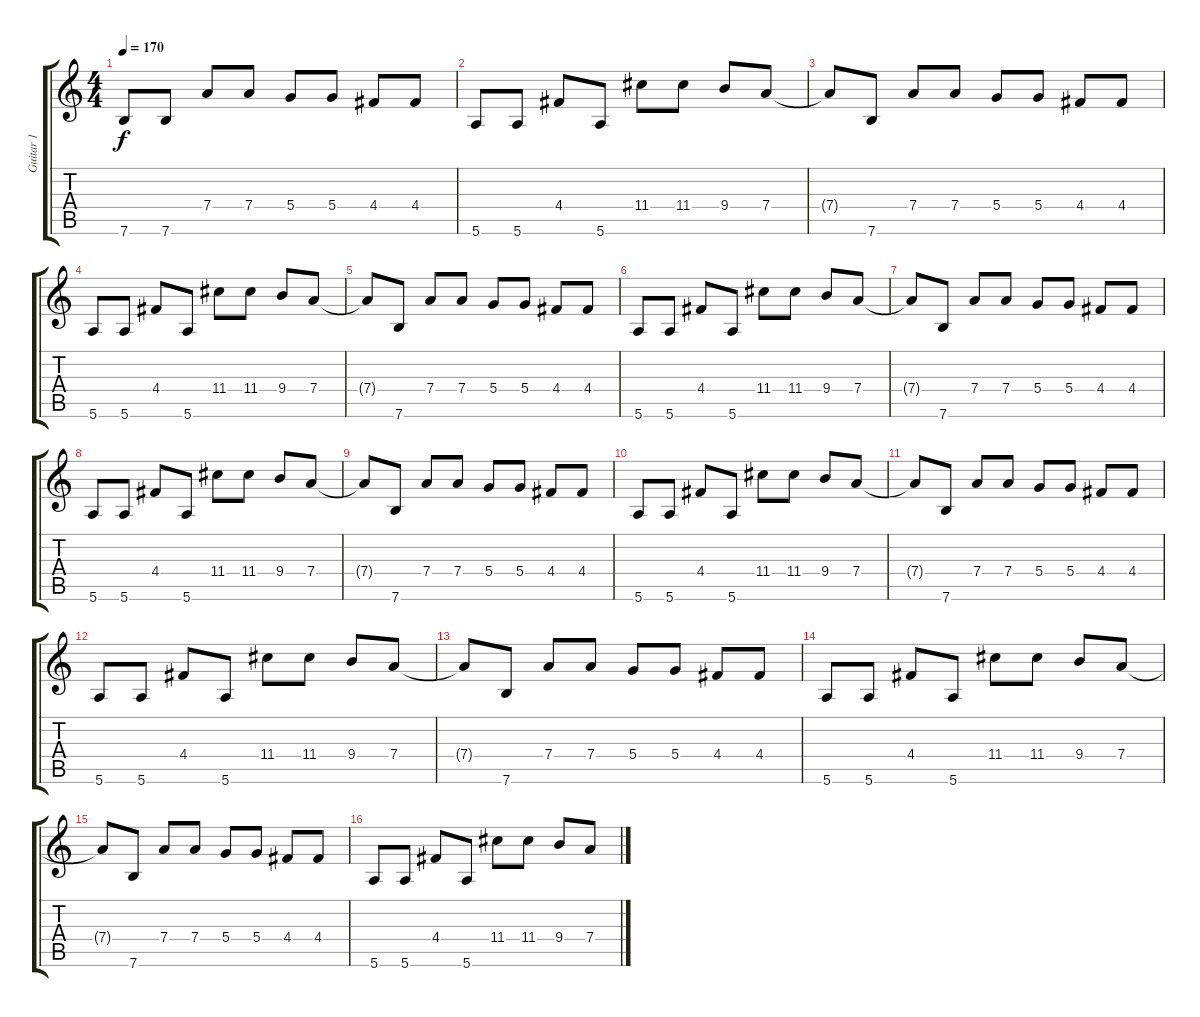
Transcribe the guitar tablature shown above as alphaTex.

\track ("Guitar 1" "Guitar 1") {instrument overdrivenguitar}
\staff {score tabs}
\tuning (E4 B3 G3 D3 A2 E2) {hide}
\ts (4 4)
\tempo 170
\clef g2
\ks c
7.6.8{dy f instrument overdrivenguitar} 7.6.8 7.4.8 7.4.8 5.4.8 5.4.8 4.4.8 4.4.8 |
5.6.8 5.6.8 4.4.8 5.6.8 11.4.8 11.4.8 9.4.8 7.4.8 |
7.4{t}.8 7.6.8 7.4.8 7.4.8 5.4.8 5.4.8 4.4.8 4.4.8 |
5.6.8 5.6.8 4.4.8 5.6.8 11.4.8 11.4.8 9.4.8 7.4.8 |
7.4{t}.8 7.6.8 7.4.8 7.4.8 5.4.8 5.4.8 4.4.8 4.4.8 |
5.6.8 5.6.8 4.4.8 5.6.8 11.4.8 11.4.8 9.4.8 7.4.8 |
7.4{t}.8 7.6.8 7.4.8 7.4.8 5.4.8 5.4.8 4.4.8 4.4.8 |
5.6.8 5.6.8 4.4.8 5.6.8 11.4.8 11.4.8 9.4.8 7.4.8 |
7.4{t}.8 7.6.8 7.4.8 7.4.8 5.4.8 5.4.8 4.4.8 4.4.8 |
5.6.8 5.6.8 4.4.8 5.6.8 11.4.8 11.4.8 9.4.8 7.4.8 |
7.4{t}.8 7.6.8 7.4.8 7.4.8 5.4.8 5.4.8 4.4.8 4.4.8 |
5.6.8 5.6.8 4.4.8 5.6.8 11.4.8 11.4.8 9.4.8 7.4.8 |
7.4{t}.8 7.6.8 7.4.8 7.4.8 5.4.8 5.4.8 4.4.8 4.4.8 |
5.6.8 5.6.8 4.4.8 5.6.8 11.4.8 11.4.8 9.4.8 7.4.8 |
7.4{t}.8 7.6.8 7.4.8 7.4.8 5.4.8 5.4.8 4.4.8 4.4.8 |
5.6.8 5.6.8 4.4.8 5.6.8 11.4.8 11.4.8 9.4.8 7.4.8
